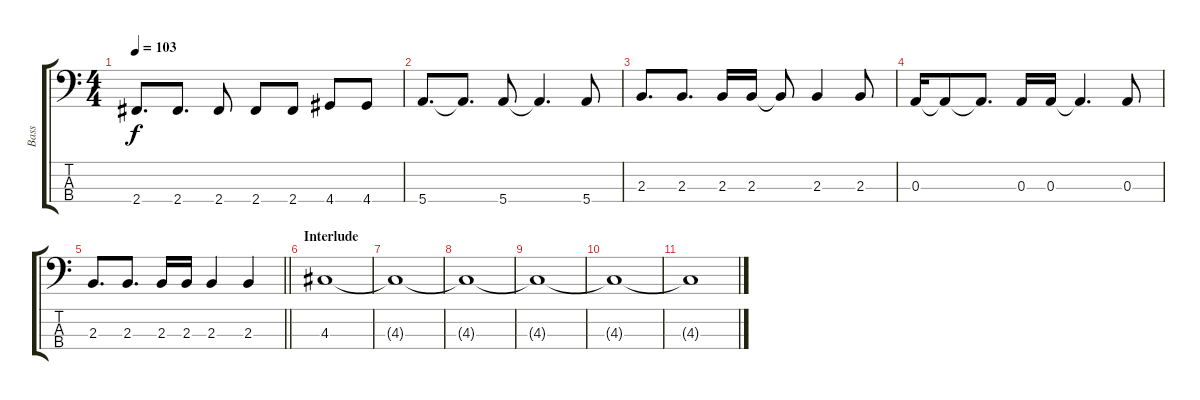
\track ("Bass" "Bass") {instrument slapbass2}
\staff {score tabs}
\tuning (G2 D2 A1 E1) {hide}
\ts (4 4)
\tempo 103
\clef f4
\ks c
2.4.8{d dy f} 2.4.8{d} 2.4.8 2.4.8 2.4.8 4.4.8 4.4.8 |
5.4.8{d} 5.4{t}.8{d} 5.4.8 5.4{t}.4{d} 5.4.8 |
2.3.8{d} 2.3.8{d} 2.3.16 2.3.16 2.3{t}.8 2.3.4 2.3.8 |
0.3.16 0.3{t}.8 0.3{t}.8{d} 0.3.16 0.3.16 0.3{t}.4{d} 0.3.8 |
\barLineRight lightlight
2.3.8{d} 2.3.8{d} 2.3.16 2.3.16 2.3.4 2.3.4 |
\section ("" "Interlude")
4.3.1{volume 6} |
4.3{t}.1 |
4.3{t}.1 |
4.3{t}.1{volume 0} |
4.3{t}.1 |
4.3{t}.1
